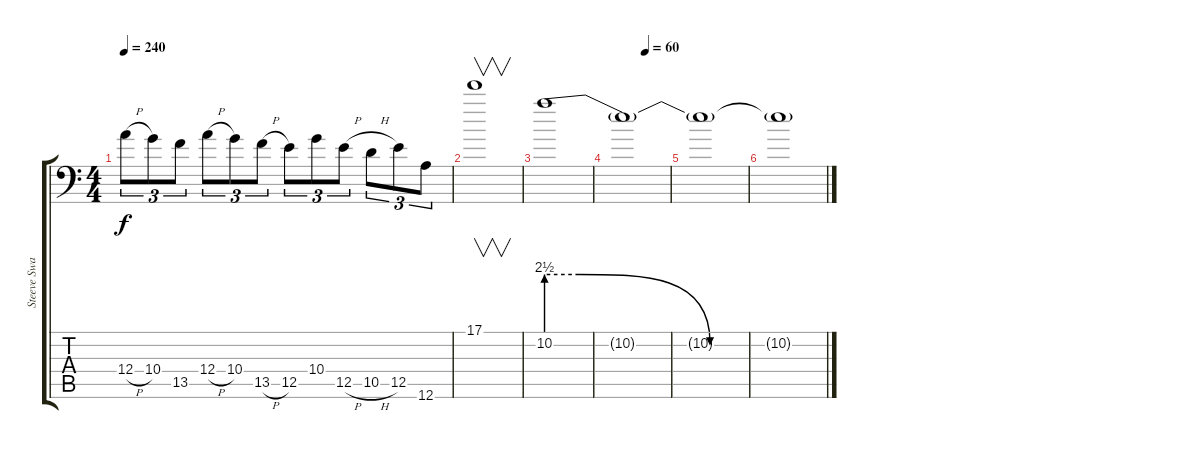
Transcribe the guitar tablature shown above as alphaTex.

\track ("Steeve Swanson - Overdub/Solo" "Steeve Swa") {instrument overdrivenguitar}
\staff {score tabs}
\tuning (B3 Gb3 D3 A2 E2 A1) {hide}
\ts (4 4)
\tempo 240
\clef f4
\ks c
12.4{h}.8{tu (3 2) dy f volume 16 balance 8 instrument distortionguitar} 10.4.8{tu (3 2)} 13.5.8{tu (3 2)} 12.4{h}.8{tu (3 2)} 10.4.8{tu (3 2)} 13.5{h}.8{tu (3 2)} 12.5.8{tu (3 2)} 10.4.8{tu (3 2)} 12.5{h}.8{tu (3 2)} 10.5{h}.8{tu (3 2)} 12.5.8{tu (3 2)} 12.6.8{tu (3 2)} |
17.1.1{v} |
10.2{be (custom 0 10 7 10 35 0 45 0 60 0)}.1 |
\tempo (60 0.5)
10.2{t}.1 |
10.2{t}.1{volume 7} |
10.2{t}.1
